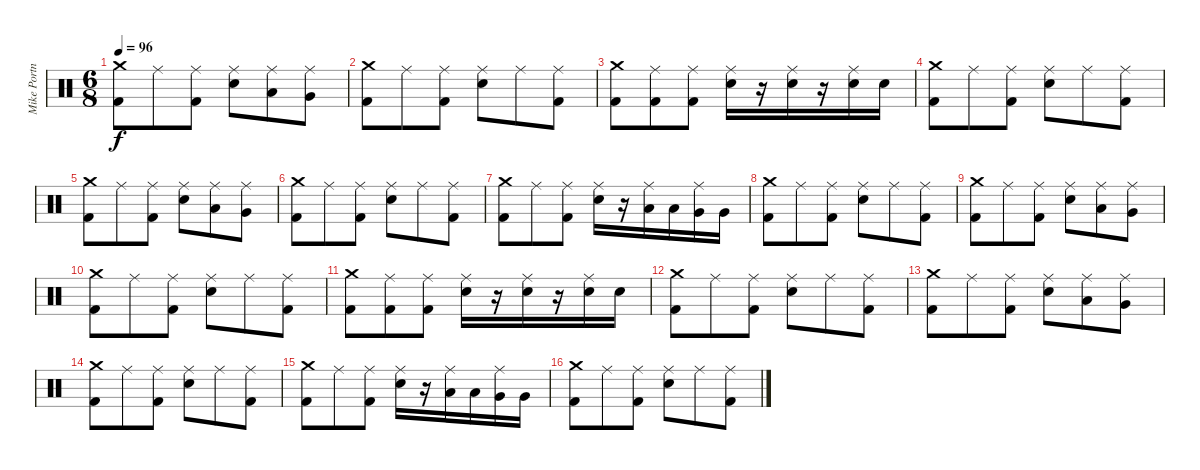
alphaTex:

\track ("Mike Portnoy" "Mike Portn") {instrument percussion}
\staff {score}
\articulation defaults
\ts (6 8)
\tempo 96
\clef neutral
\ks c
("Crash medium (hit)" "Kick (hit) 2").8{dy f} "Ride (middle)".8 ("Ride (middle)" "Kick (hit) 2").8 ("Ride (middle)" "Snare (hit) 2").8 ("Ride (middle)" "Low Tom (hit)").8 ("Ride (middle)" "Very Low Tom (hit)").8 |
("Crash medium (hit)" "Kick (hit) 2").8 "Ride (middle)".8 ("Ride (middle)" "Kick (hit) 2").8 ("Ride (middle)" "Snare (hit) 2").8 "Ride (middle)".8 ("Ride (middle)" "Kick (hit) 2").8 |
("Crash medium (hit)" "Kick (hit) 2").8 ("Ride (middle)" "Kick (hit) 2").8 ("Ride (middle)" "Kick (hit) 2").8 ("Ride (middle)" "Snare (hit) 2").16 r.16 ("Ride (middle)" "Snare (hit) 2").16 r.16 ("Ride (middle)" "Snare (hit) 2").16 "Snare (hit) 2".16 |
("Crash medium (hit)" "Kick (hit) 2").8 "Ride (middle)".8 ("Ride (middle)" "Kick (hit) 2").8 ("Ride (middle)" "Snare (hit) 2").8 "Ride (middle)".8 ("Ride (middle)" "Kick (hit) 2").8 |
("Crash medium (hit)" "Kick (hit) 2").8 "Ride (middle)".8 ("Ride (middle)" "Kick (hit) 2").8 ("Ride (middle)" "Snare (hit) 2").8 ("Ride (middle)" "Low Tom (hit)").8 ("Ride (middle)" "Very Low Tom (hit)").8 |
("Crash medium (hit)" "Kick (hit) 2").8 "Ride (middle)".8 ("Ride (middle)" "Kick (hit) 2").8 ("Ride (middle)" "Snare (hit) 2").8 "Ride (middle)".8 ("Ride (middle)" "Kick (hit) 2").8 |
("Crash medium (hit)" "Kick (hit) 2").8 "Ride (middle)".8 ("Ride (middle)" "Kick (hit) 2").8 ("Ride (middle)" "Snare (hit) 2").16 r.16 ("Ride (middle)" "Low Tom (hit)").16 "Low Tom (hit)".16 ("Ride (middle)" "Very Low Tom (hit)").16 "Very Low Tom (hit)".16 |
("Crash medium (hit)" "Kick (hit) 2").8 "Ride (middle)".8 ("Ride (middle)" "Kick (hit) 2").8 ("Ride (middle)" "Snare (hit) 2").8 "Ride (middle)".8 ("Ride (middle)" "Kick (hit) 2").8 |
("Crash medium (hit)" "Kick (hit) 2").8 "Ride (middle)".8 ("Ride (middle)" "Kick (hit) 2").8 ("Ride (middle)" "Snare (hit) 2").8 ("Ride (middle)" "Low Tom (hit)").8 ("Ride (middle)" "Very Low Tom (hit)").8 |
("Crash medium (hit)" "Kick (hit) 2").8 "Ride (middle)".8 ("Ride (middle)" "Kick (hit) 2").8 ("Ride (middle)" "Snare (hit) 2").8 "Ride (middle)".8 ("Ride (middle)" "Kick (hit) 2").8 |
("Crash medium (hit)" "Kick (hit) 2").8 ("Ride (middle)" "Kick (hit) 2").8 ("Ride (middle)" "Kick (hit) 2").8 ("Ride (middle)" "Snare (hit) 2").16 r.16 ("Ride (middle)" "Snare (hit) 2").16 r.16 ("Ride (middle)" "Snare (hit) 2").16 "Snare (hit) 2".16 |
("Crash medium (hit)" "Kick (hit) 2").8 "Ride (middle)".8 ("Ride (middle)" "Kick (hit) 2").8 ("Ride (middle)" "Snare (hit) 2").8 "Ride (middle)".8 ("Ride (middle)" "Kick (hit) 2").8 |
("Crash medium (hit)" "Kick (hit) 2").8 "Ride (middle)".8 ("Ride (middle)" "Kick (hit) 2").8 ("Ride (middle)" "Snare (hit) 2").8 ("Ride (middle)" "Low Tom (hit)").8 ("Ride (middle)" "Very Low Tom (hit)").8 |
("Crash medium (hit)" "Kick (hit) 2").8 "Ride (middle)".8 ("Ride (middle)" "Kick (hit) 2").8 ("Ride (middle)" "Snare (hit) 2").8 "Ride (middle)".8 ("Ride (middle)" "Kick (hit) 2").8 |
("Crash medium (hit)" "Kick (hit) 2").8 "Ride (middle)".8 ("Ride (middle)" "Kick (hit) 2").8 ("Ride (middle)" "Snare (hit) 2").16 r.16 ("Ride (middle)" "Low Tom (hit)").16 "Low Tom (hit)".16 ("Ride (middle)" "Very Low Tom (hit)").16 "Very Low Tom (hit)".16 |
("Crash medium (hit)" "Kick (hit) 2").8 "Ride (middle)".8 ("Ride (middle)" "Kick (hit) 2").8 ("Ride (middle)" "Snare (hit) 2").8 "Ride (middle)".8 ("Ride (middle)" "Kick (hit) 2").8
